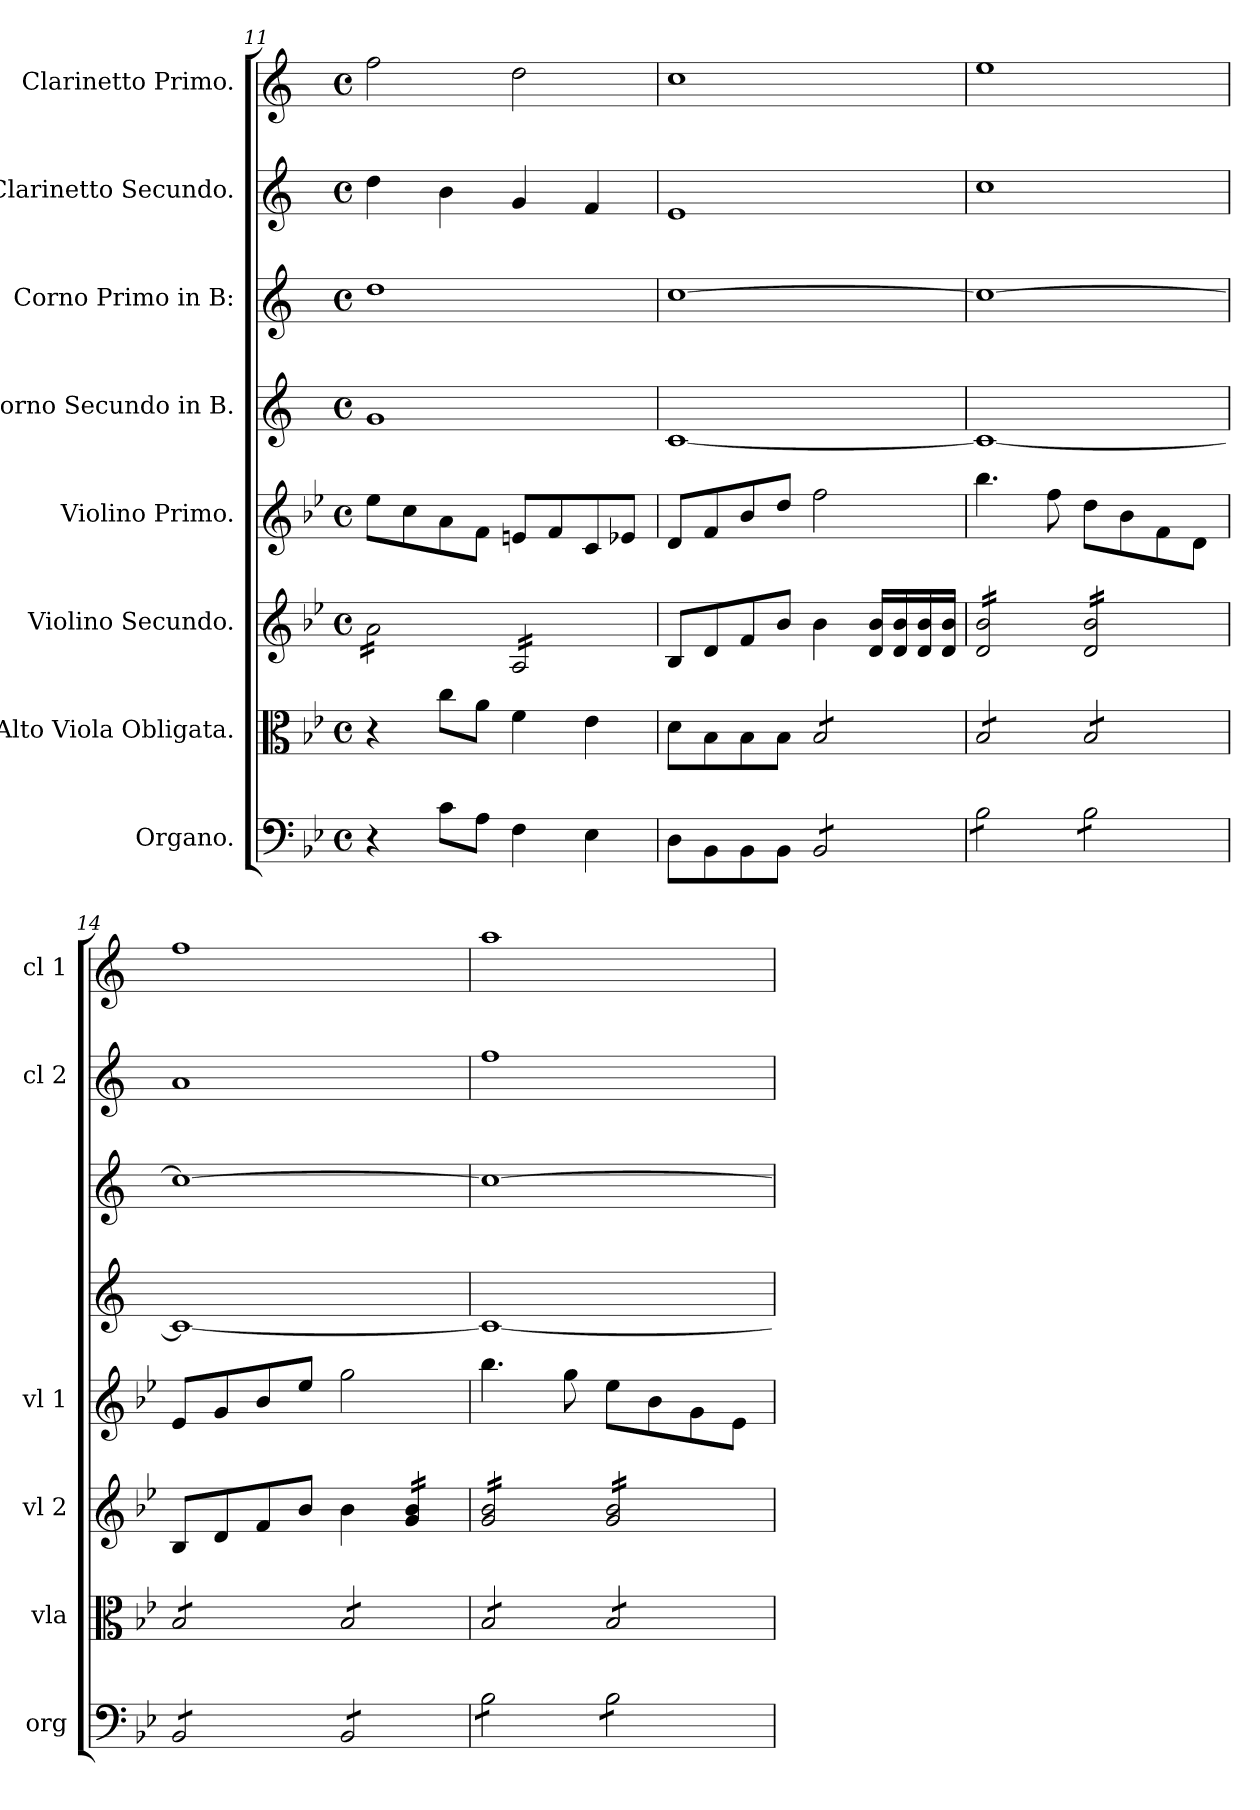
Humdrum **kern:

**kern	**kern	**kern	**kern	**kern	**kern	**kern	**kern
*part8	*part7	*part6	*part5	*part4	*part3	*part2	*part1
*staff8	*staff7	*staff6	*staff5	*staff4	*staff3	*staff2	*staff1
*I"Organo.	*I"Alto Viola Obligata.	*I"Violino Secundo.	*I"Violino Primo.	*I"Corno Secundo in B.	*I"Corno Primo in B:	*I"Clarinetto Secundo.	*I"Clarinetto Primo.
*I'org	*I'vla	*I'vl 2	*I'vl 1	*	*	*I'cl 2	*I'cl 1
*clefF4	*clefC3	*clefG2	*clefG2	*clefG2	*clefG2	*clefG2	*clefG2
*	*	*	*	*ITrd1c2	*ITrd1c2	*ITrd1c2	*ITrd1c2
*k[b-e-]	*k[b-e-]	*k[b-e-]	*k[b-e-]	*k[b-e-]	*k[b-e-]	*k[b-e-]	*k[b-e-]
*B-:	*B-:	*B-:	*B-:	*B-:	*B-:	*B-:	*B-:
*M4/4	*M4/4	*M4/4	*M4/4	*M4/4	*M4/4	*M4/4	*M4/4
*met(c)	*met(c)	*met(c)	*met(c)	*met(c)	*met(c)	*met(c)	*met(c)
=11	=11	=11	=11	=11	=11	=11	=11
*	*	*tremolo	*	*	*	*	*
4r	4r	16a\LL	8ee-\L	1f/	1cc\	4cc\	2ee-\
.	.	16a\	.	.	.	.	.
.	.	16a\	8cc\	.	.	.	.
.	.	16a\	.	.	.	.	.
8c\L	8cc\L	16a\	8a\	.	.	4a\	.
.	.	16a\	.	.	.	.	.
8A\J	8a\J	16a\	8f\J	.	.	.	.
.	.	16a\JJ	.	.	.	.	.
4F\	4f\	16A/LL	8en/L	.	.	4f/	2cc\
.	.	16A/	.	.	.	.	.
.	.	16A/	8f/	.	.	.	.
.	.	16A/	.	.	.	.	.
4E-\	4e-\	16A/	8c/	.	.	4e-/	.
.	.	16A/	.	.	.	.	.
.	.	16A/	8e-X/J	.	.	.	.
.	.	16A/JJ	.	.	.	.	.
*	*	*Xtremolo	*	*	*	*	*
=12	=12	=12	=12	=12	=12	=12	=12
8D\L	8d\L	8B-/L	8d/L	[1B-/	[1b-\	1d/	1b-\
8BB-\	8B-\	8d/	8f/	.	.	.	.
8BB-\	8B-\	8f/	8b-/	.	.	.	.
8BB-\J	8B-\J	8b-/J	8dd/J	.	.	.	.
*tremolo	*	*	*	*	*	*	*
*	*tremolo	*	*	*	*	*	*
8BB-/L	8B-/L	4b-\	2ff\	.	.	.	.
8BB-/	8B-/	.	.	.	.	.	.
8BB-/	8B-/	16d/ 16b-/LL	.	.	.	.	.
.	.	16d/ 16b-/	.	.	.	.	.
8BB-/J	8B-/J	16d/ 16b-/	.	.	.	.	.
.	.	16d/ 16b-/JJ	.	.	.	.	.
=13	=13	=13	=13	=13	=13	=13	=13
*	*	*tremolo	*	*	*	*	*
8B-\L	8B-/L	16d/ 16b-/LL	4.bb-\	1B-/_	1b-\_	1b-\	1dd\
.	.	16d/ 16b-/	.	.	.	.	.
8B-\	8B-/	16d/ 16b-/	.	.	.	.	.
.	.	16d/ 16b-/	.	.	.	.	.
8B-\	8B-/	16d/ 16b-/	.	.	.	.	.
.	.	16d/ 16b-/	.	.	.	.	.
8B-\J	8B-/J	16d/ 16b-/	8ff\	.	.	.	.
.	.	16d/ 16b-/JJ	.	.	.	.	.
8B-\L	8B-/L	16d/ 16b-/LL	8dd\L	.	.	.	.
.	.	16d/ 16b-/	.	.	.	.	.
8B-\	8B-/	16d/ 16b-/	8b-\	.	.	.	.
.	.	16d/ 16b-/	.	.	.	.	.
8B-\	8B-/	16d/ 16b-/	8f\	.	.	.	.
.	.	16d/ 16b-/	.	.	.	.	.
8B-\J	8B-/J	16d/ 16b-/	8d\J	.	.	.	.
.	.	16d/ 16b-/JJ	.	.	.	.	.
*	*	*Xtremolo	*	*	*	*	*
=14	=14	=14	=14	=14	=14	=14	=14
8BB-/L	8B-/L	8B-/L	8e-/L	1B-/_	1b-\_	1g/	1ee-\
8BB-/	8B-/	8d/	8g/	.	.	.	.
8BB-/	8B-/	8f/	8b-/	.	.	.	.
8BB-/J	8B-/J	8b-/J	8ee-/J	.	.	.	.
8BB-/L	8B-/L	4b-\	2gg\	.	.	.	.
8BB-/	8B-/	.	.	.	.	.	.
*	*	*tremolo	*	*	*	*	*
8BB-/	8B-/	16g/ 16b-/LL	.	.	.	.	.
.	.	16g/ 16b-/	.	.	.	.	.
8BB-/J	8B-/J	16g/ 16b-/	.	.	.	.	.
.	.	16g/ 16b-/JJ	.	.	.	.	.
=15	=15	=15	=15	=15	=15	=15	=15
8B-\L	8B-/L	16g/ 16b-/LL	4.bb-\	1B-/_	1b-\_	1ee-\	1gg\
.	.	16g/ 16b-/	.	.	.	.	.
8B-\	8B-/	16g/ 16b-/	.	.	.	.	.
.	.	16g/ 16b-/	.	.	.	.	.
8B-\	8B-/	16g/ 16b-/	.	.	.	.	.
.	.	16g/ 16b-/	.	.	.	.	.
8B-\J	8B-/J	16g/ 16b-/	8gg\	.	.	.	.
.	.	16g/ 16b-/JJ	.	.	.	.	.
8B-\L	8B-/L	16g/ 16b-/LL	8ee-\L	.	.	.	.
.	.	16g/ 16b-/	.	.	.	.	.
8B-\	8B-/	16g/ 16b-/	8b-\	.	.	.	.
.	.	16g/ 16b-/	.	.	.	.	.
8B-\	8B-/	16g/ 16b-/	8g\	.	.	.	.
.	.	16g/ 16b-/	.	.	.	.	.
8B-\J	8B-/J	16g/ 16b-/	8e-\J	.	.	.	.
*	*Xtremolo	*	*	*	*	*	*
*Xtremolo	*	*	*	*	*	*	*
.	.	16g/ 16b-/JJ	.	.	.	.	.
*	*	*Xtremolo	*	*	*	*	*
=	=	=	=	=	=	=	=
*-	*-	*-	*-	*-	*-	*-	*-
